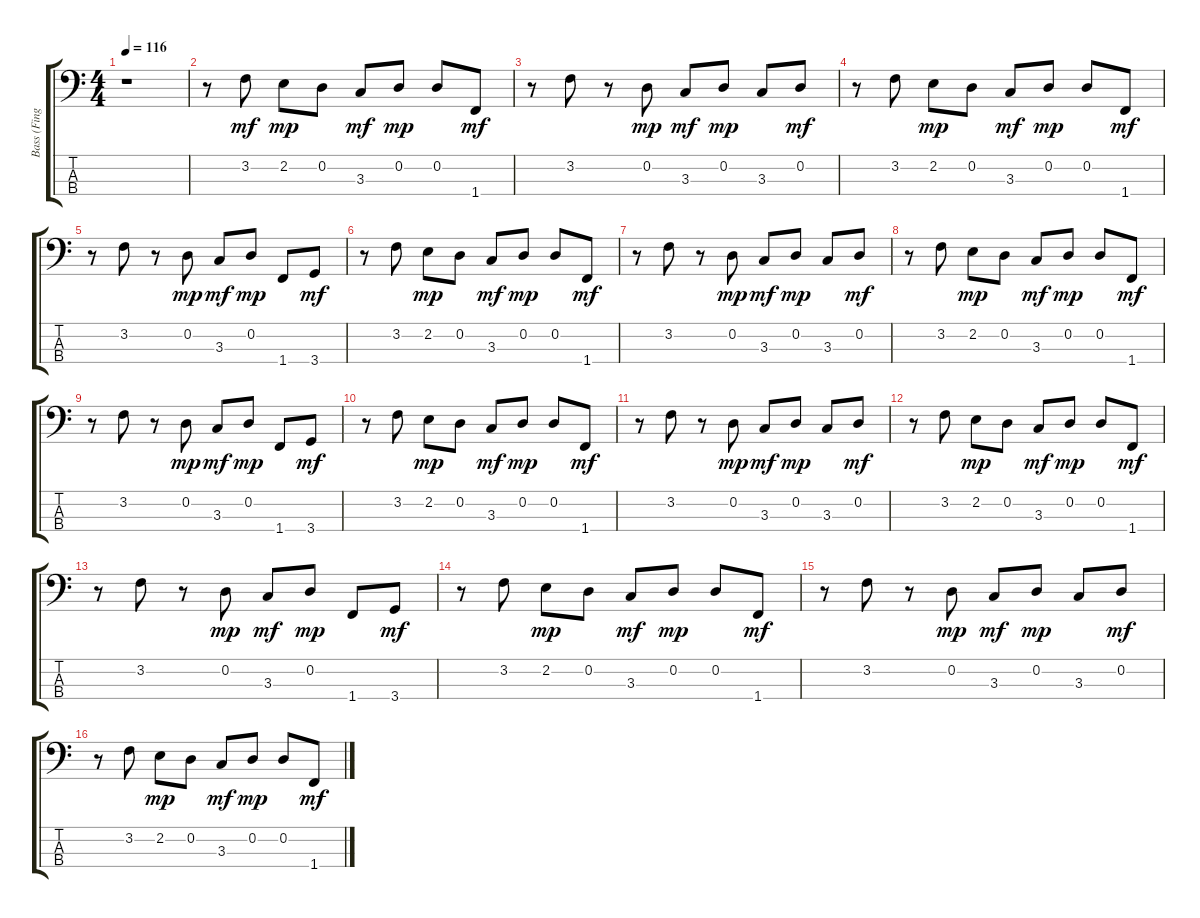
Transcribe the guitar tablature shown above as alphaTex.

\track ("Bass (Finger)       " "Bass (Fing") {instrument electricbassfinger}
\staff {score tabs}
\tuning (G2 D2 A1 E1) {hide}
\ts (4 4)
\tempo 116
\clef f4
\ks c
r.1{dy mf instrument electricbassfinger} |
r.8 3.2.8 2.2.8{dy mp} 0.2.8 3.3.8{dy mf} 0.2.8{dy mp} 0.2.8 1.4.8{dy mf} |
r.8 3.2.8 r.8 0.2.8{dy mp} 3.3.8{dy mf} 0.2.8{dy mp} 3.3.8 0.2.8{dy mf} |
r.8 3.2.8 2.2.8{dy mp} 0.2.8 3.3.8{dy mf} 0.2.8{dy mp} 0.2.8 1.4.8{dy mf} |
r.8 3.2.8 r.8 0.2.8{dy mp} 3.3.8{dy mf} 0.2.8{dy mp} 1.4.8 3.4.8{dy mf} |
r.8 3.2.8 2.2.8{dy mp} 0.2.8 3.3.8{dy mf} 0.2.8{dy mp} 0.2.8 1.4.8{dy mf} |
r.8 3.2.8 r.8 0.2.8{dy mp} 3.3.8{dy mf} 0.2.8{dy mp} 3.3.8 0.2.8{dy mf} |
r.8 3.2.8 2.2.8{dy mp} 0.2.8 3.3.8{dy mf} 0.2.8{dy mp} 0.2.8 1.4.8{dy mf} |
r.8 3.2.8 r.8 0.2.8{dy mp} 3.3.8{dy mf} 0.2.8{dy mp} 1.4.8 3.4.8{dy mf} |
r.8 3.2.8 2.2.8{dy mp} 0.2.8 3.3.8{dy mf} 0.2.8{dy mp} 0.2.8 1.4.8{dy mf} |
r.8 3.2.8 r.8 0.2.8{dy mp} 3.3.8{dy mf} 0.2.8{dy mp} 3.3.8 0.2.8{dy mf} |
r.8 3.2.8 2.2.8{dy mp} 0.2.8 3.3.8{dy mf} 0.2.8{dy mp} 0.2.8 1.4.8{dy mf} |
r.8 3.2.8 r.8 0.2.8{dy mp} 3.3.8{dy mf} 0.2.8{dy mp} 1.4.8 3.4.8{dy mf} |
r.8 3.2.8 2.2.8{dy mp} 0.2.8 3.3.8{dy mf} 0.2.8{dy mp} 0.2.8 1.4.8{dy mf} |
r.8 3.2.8 r.8 0.2.8{dy mp} 3.3.8{dy mf} 0.2.8{dy mp} 3.3.8 0.2.8{dy mf} |
r.8 3.2.8 2.2.8{dy mp} 0.2.8 3.3.8{dy mf} 0.2.8{dy mp} 0.2.8 1.4.8{dy mf}
